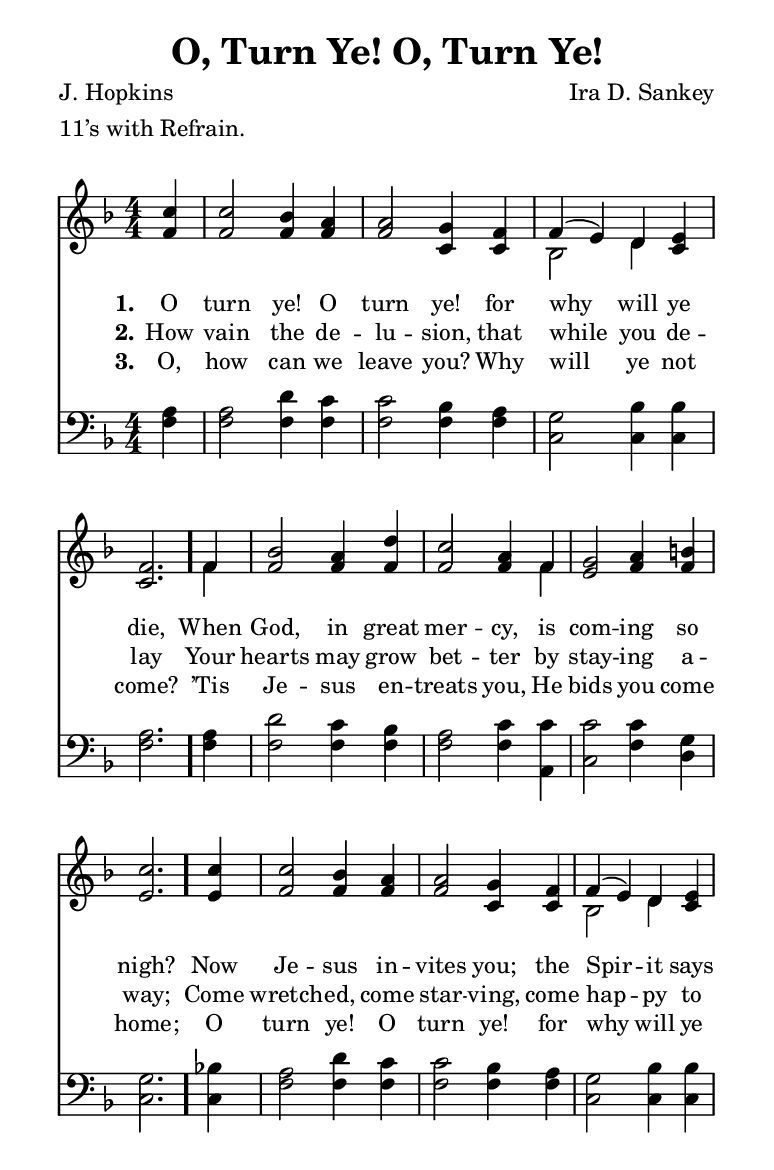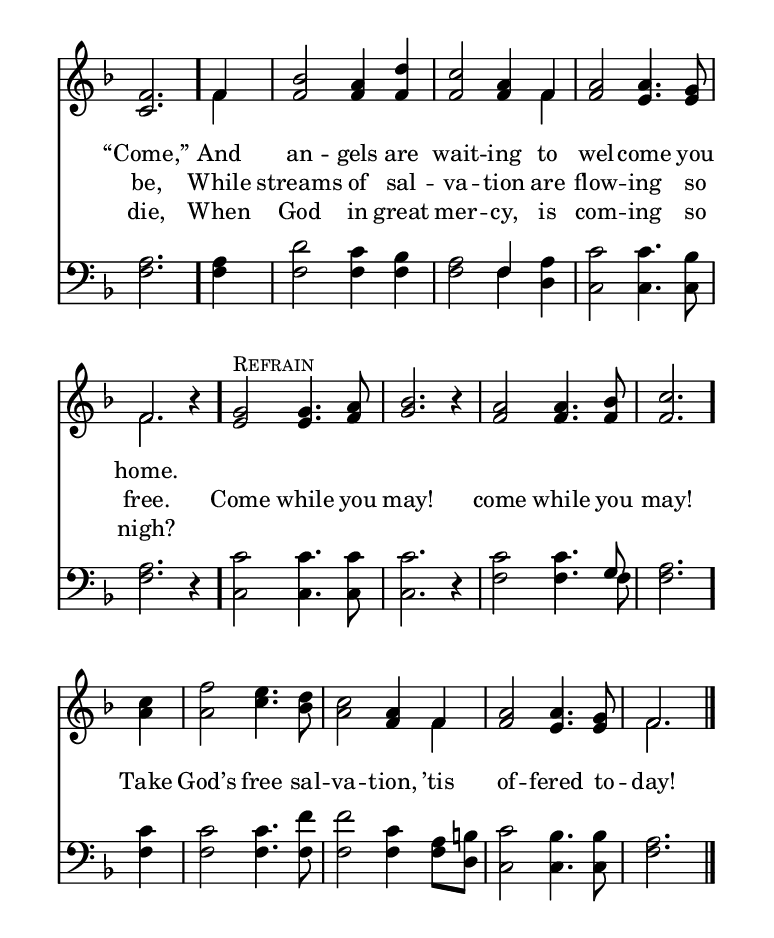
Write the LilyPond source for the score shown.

\include "common/global.ily"
\paper {
  \include "common/paper.ily"
  %ragged-bottom = ##t
  %ragged-last-bottom = ##t
  %systems-per-page = ##f
  %page-count = ##f
}

\header{
  hymnnumber = "110"
  title = "O, Turn Ye! O, Turn Ye!"
  tunename = "Hiding In Thee"
  meter = "11’s with Refrain."
  poet = "J. Hopkins"
  composer = "Ira D. Sankey"
  %copyright = ""
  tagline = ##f
}

% for fermata in MIDI
ta = { \tempo 4=100 }
tb = { \tempo 4=50  }

% original document for this song often shows quavers where crotchets belong
patternAA = { c4 | c2 c4 c4 | c2 c4 c4 | c4( c4) c4 c4 | c2. }
patternAB = { c4 | c2 c4 c4 | c2 c4 c4 | c2      c4 c4 | c2. }

patternBA = \patternAB
patternBB = { c4 | c2 c4 c4 | c2 c4 c4 | c2    c4. c8 | c2. } % inlined last rest

patternCA = { c2 c4. c8 | c2. r4 | c2 c4. c8 | c2. }

patternDA = { c4 | c2 c4. c8 | c2 c4 c4      | c2 c4. c8 | c2. }
patternDB = { c4 | c2 c4. c8 | c2 c4 c8[ c8] | c2 c4. c8 | c2. }

global = {
  \include "common/overrides.ily"
  \override Staff.TimeSignature.style = #'numbered
  \time 4/4
  \override Score.MetronomeMark.transparent = ##t % hide all fermata changes too
  \ta
  \key f \major
  \partial 4
  \autoBeamOff
}

notesSoprano = {
\global
\relative c'' {

  \changePitch \patternAA { c | c bes a | a g f | f e d e | f }
  \changePitch \patternBA { f | bes a d | c a f | g a b! | c }
  \changePitch \patternAA { c | c bes a | a g f | f e d e | f }
  \changePitch \patternBB { f | bes a d | c a f | a a g | f r4 }

  << s^\markup { \small \caps "Refrain" }
  \changePitch \patternCA { g g a | bes | a a bes | c } >>
  \changePitch \patternDA { c | f e d | c a f | a a g | f }

  \bar "|."

}
}

notesAlto = {
\global
\relative e' {

  \changePitch \patternAB { f | f f f | f c c | bes d c | c }
  \changePitch \patternBA { f | f f f | f f f | e f f | e }
  \changePitch \patternAB { e | f f f | f c c | bes d c | c }
  \changePitch \patternBB { f | f f f | f f f | f e e | f r4 }

  \changePitch \patternCA { e e f | g | f f f | f }
  \changePitch \patternDA { a | a c bes | a f f | f e e | f }

}
}

notesTenor = {
\global
\relative a {

  \changePitch \patternAB { a | a d c | c bes a | g bes bes | a }
  \changePitch \patternBA { a | d c bes | a c c | c c g | g }
  \changePitch \patternAB { bes! | a d c | c bes a | g bes bes | a }
  \changePitch \patternBB { a | d c bes | a f a | c c bes | a r4 }

  \changePitch \patternCA { c c c | c | c c g | a }
  \changePitch \patternDB { c | c c f | f c a b! | c bes bes | a }

}
}

notesBass = {
\global
\relative f {

  \changePitch \patternAB { f | f f f | f f f c c c | f }
  \changePitch \patternBA { f | f f f | f f a, | c f d | c }
  \changePitch \patternAB { c | f f f | f f f | c c c | f }
  \changePitch \patternBB { f | f f f | f f d | c c c | f r4 }

  \changePitch \patternCA { c c c | c | f f f | f }
  \changePitch \patternDB { f | f f f | f f f d | c c c | f }

}
}

Refrain = \lyricmode {

Come while you may! come while you may! \bar "."
Take God’s free sal -- va -- tion, ’tis of -- fered to -- day! \bar "."

}

wordsA = \lyricmode {
\set stanza = "1."

O turn ye! O turn ye! for why will ye die, \bar "."
When God, in great mer -- cy, is com -- ing so nigh? \bar "."
Now Je -- sus in -- vites you; the Spir -- it says “Come,” \bar "."
And an -- gels are wait -- ing to wel -- come you home. \bar "."

}

wordsB = \lyricmode {
\set stanza = "2."

How vain the de -- lu -- sion, that while you de -- lay
Your hearts may grow bet -- ter by stay -- ing a -- way;
Come wretch -- ed, come star -- ving, come hap -- py to be,
While streams of sal -- va -- tion are flow -- ing so free.

\Refrain

}

wordsC = \lyricmode {
\set stanza = "3."

O, how can we leave you? Why will ye not come?
’Tis Je -- sus en -- treats you, He bids you come home;
O turn ye! O turn ye! for why will ye die,
When God in great mer -- cy, is com -- ing so nigh?

}

\score {
  \context ChoirStaff <<
    \context Staff = upper <<
      \set ChoirStaff.systemStartDelimiter = #'SystemStartBar
      \partcombine #'(2 . 9) \notesSoprano \notesAlto
      \context NullVoice = sopranos { \voiceOne << \notesSoprano >> }
      \context NullVoice = altos { \voiceTwo << \notesAlto >> }
      \context Lyrics = one   \lyricsto sopranos \wordsA
      \context Lyrics = two   \lyricsto sopranos \wordsB
      \context Lyrics = three \lyricsto sopranos \wordsC
    >>
    \context Staff = men <<
      \clef bass
      \partcombine #'(2 . 9) \notesTenor \notesBass
      \context NullVoice = tenors { \voiceOne << \notesTenor >> }
      \context NullVoice = basses { \voiceTwo << \notesBass >> }
    >>
  >>
  \layout {
    \include "common/layout.ily"
  }
  \midi{
    \include "common/midi.ily"
  }
}

\version "2.19.49"  % necessary for upgrading to future LilyPond versions.

% vi:set et ts=2 sw=2 ai nocindent syntax=lilypond:
